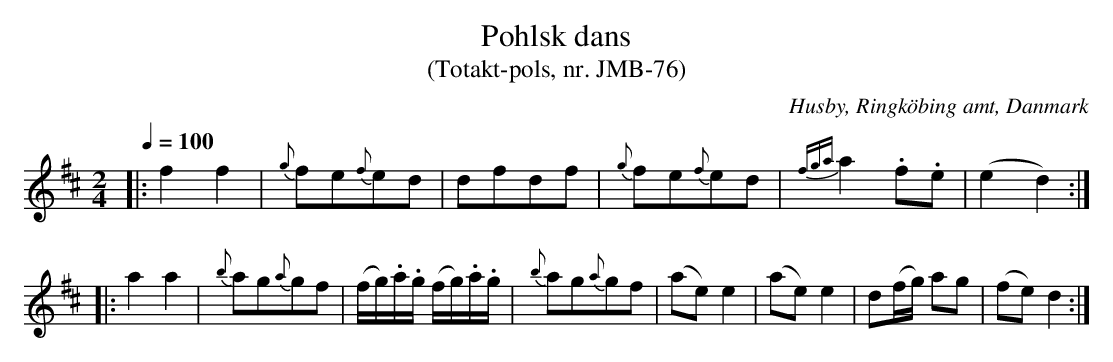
X:1
T:Pohlsk dans
T:(Totakt-pols, nr. JMB-76)
O:Husby, Ringköbing amt, Danmark
M:2/4
L:1/8
Q:1/4=100
K:D
|: f2 f2 | {g}fe{f}ed | dfdf | {g}fe{f}ed | {fga}a2 .f.e | (e2 d2) :|
|: a2 a2 | {b}ag{a}gf | (f/g/).a/.g/ (f/g/).a/.g/ | {b}ag{a}gf | (ae) e2 | (ae) e2 | d(f/g/) ag | (fe) d2 :|
